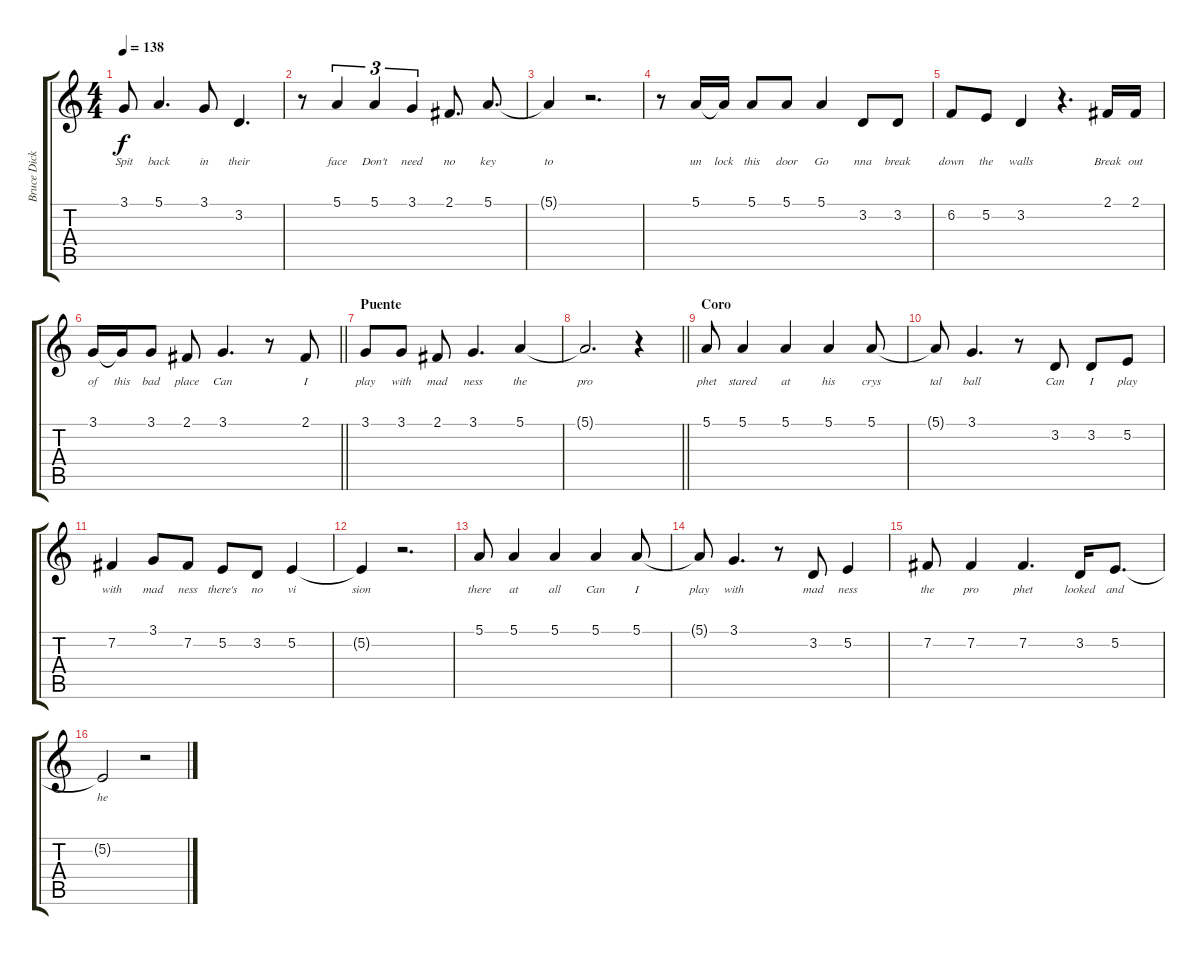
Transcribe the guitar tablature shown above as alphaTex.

\track ("Bruce Dickinson" "Bruce Dick") {instrument lead2sawtooth}
\staff {score tabs}
\tuning (E4 B3 G3 D3 A2 E2) {hide}
\ts (4 4)
\tempo 138
\clef g2
\ks c
3.1.8{lyrics (0 "Spit") lyrics (1 "") lyrics (2 "") lyrics (3 "") lyrics (4 "") dy f} 5.1.4{d lyrics (0 "back") lyrics (1 "") lyrics (2 "") lyrics (3 "") lyrics (4 "")} 3.1.8{lyrics (0 "in") lyrics (1 "") lyrics (2 "") lyrics (3 "") lyrics (4 "")} 3.2.4{d lyrics (0 "their") lyrics (1 "") lyrics (2 "") lyrics (3 "") lyrics (4 "")} |
r.8 5.1.4{tu (3 2) lyrics (0 "face") lyrics (1 "") lyrics (2 "") lyrics (3 "") lyrics (4 "")} 5.1.4{tu (3 2) lyrics (0 "Don't") lyrics (1 "") lyrics (2 "") lyrics (3 "") lyrics (4 "")} 3.1.4{tu (3 2) lyrics (0 "need") lyrics (1 "") lyrics (2 "") lyrics (3 "") lyrics (4 "")} 2.1.8{d lyrics (0 "no") lyrics (1 "") lyrics (2 "") lyrics (3 "") lyrics (4 "")} 5.1.8{d lyrics (0 "key") lyrics (1 "") lyrics (2 "") lyrics (3 "") lyrics (4 "")} |
5.1{t}.4{lyrics (0 "to") lyrics (1 "") lyrics (2 "") lyrics (3 "") lyrics (4 "")} r.2{d} |
r.8 5.1.16{lyrics (0 "un") lyrics (1 "") lyrics (2 "") lyrics (3 "") lyrics (4 "")} 5.1{t}.16{lyrics (0 "lock") lyrics (1 "") lyrics (2 "") lyrics (3 "") lyrics (4 "")} 5.1.8{lyrics (0 "this") lyrics (1 "") lyrics (2 "") lyrics (3 "") lyrics (4 "")} 5.1.8{lyrics (0 "door") lyrics (1 "") lyrics (2 "") lyrics (3 "") lyrics (4 "")} 5.1.4{lyrics (0 "Go") lyrics (1 "") lyrics (2 "") lyrics (3 "") lyrics (4 "")} 3.2.8{lyrics (0 "nna") lyrics (1 "") lyrics (2 "") lyrics (3 "") lyrics (4 "")} 3.2.8{lyrics (0 "break") lyrics (1 "") lyrics (2 "") lyrics (3 "") lyrics (4 "")} |
6.2.8{lyrics (0 "down") lyrics (1 "") lyrics (2 "") lyrics (3 "") lyrics (4 "")} 5.2.8{lyrics (0 "the") lyrics (1 "") lyrics (2 "") lyrics (3 "") lyrics (4 "")} 3.2.4{lyrics (0 "walls") lyrics (1 "") lyrics (2 "") lyrics (3 "") lyrics (4 "")} r.4{d} 2.1.16{lyrics (0 "Break") lyrics (1 "") lyrics (2 "") lyrics (3 "") lyrics (4 "")} 2.1.16{lyrics (0 "out") lyrics (1 "") lyrics (2 "") lyrics (3 "") lyrics (4 "")} |
\barLineRight lightlight
3.1.16{lyrics (0 "of") lyrics (1 "") lyrics (2 "") lyrics (3 "") lyrics (4 "")} 3.1{t}.16{lyrics (0 "this") lyrics (1 "") lyrics (2 "") lyrics (3 "") lyrics (4 "")} 3.1.8{lyrics (0 "bad") lyrics (1 "") lyrics (2 "") lyrics (3 "") lyrics (4 "")} 2.1.8{lyrics (0 "place") lyrics (1 "") lyrics (2 "") lyrics (3 "") lyrics (4 "")} 3.1.4{d lyrics (0 "Can") lyrics (1 "") lyrics (2 "") lyrics (3 "") lyrics (4 "")} r.8 2.1.8{lyrics (0 "I") lyrics (1 "") lyrics (2 "") lyrics (3 "") lyrics (4 "")} |
\section ("" "Puente")
3.1.8{lyrics (0 "play") lyrics (1 "") lyrics (2 "") lyrics (3 "") lyrics (4 "")} 3.1.8{lyrics (0 "with") lyrics (1 "") lyrics (2 "") lyrics (3 "") lyrics (4 "")} 2.1.8{lyrics (0 "mad") lyrics (1 "") lyrics (2 "") lyrics (3 "") lyrics (4 "")} 3.1.4{d lyrics (0 "ness") lyrics (1 "") lyrics (2 "") lyrics (3 "") lyrics (4 "")} 5.1.4{lyrics (0 "the") lyrics (1 "") lyrics (2 "") lyrics (3 "") lyrics (4 "")} |
\barLineRight lightlight
5.1{t}.2{d lyrics (0 "pro") lyrics (1 "") lyrics (2 "") lyrics (3 "") lyrics (4 "")} r.4 |
\section ("" "Coro")
5.1.8{lyrics (0 "phet") lyrics (1 "") lyrics (2 "") lyrics (3 "") lyrics (4 "")} 5.1.4{lyrics (0 "stared") lyrics (1 "") lyrics (2 "") lyrics (3 "") lyrics (4 "")} 5.1.4{lyrics (0 "at") lyrics (1 "") lyrics (2 "") lyrics (3 "") lyrics (4 "")} 5.1.4{lyrics (0 "his") lyrics (1 "") lyrics (2 "") lyrics (3 "") lyrics (4 "")} 5.1.8{lyrics (0 "crys") lyrics (1 "") lyrics (2 "") lyrics (3 "") lyrics (4 "")} |
5.1{t}.8{lyrics (0 "tal") lyrics (1 "") lyrics (2 "") lyrics (3 "") lyrics (4 "")} 3.1.4{d lyrics (0 "ball") lyrics (1 "") lyrics (2 "") lyrics (3 "") lyrics (4 "")} r.8 3.2.8{lyrics (0 "Can") lyrics (1 "") lyrics (2 "") lyrics (3 "") lyrics (4 "")} 3.2.8{lyrics (0 "I") lyrics (1 "") lyrics (2 "") lyrics (3 "") lyrics (4 "")} 5.2.8{lyrics (0 "play") lyrics (1 "") lyrics (2 "") lyrics (3 "") lyrics (4 "")} |
7.2.4{lyrics (0 "with") lyrics (1 "") lyrics (2 "") lyrics (3 "") lyrics (4 "")} 3.1.8{lyrics (0 "mad") lyrics (1 "") lyrics (2 "") lyrics (3 "") lyrics (4 "")} 7.2.8{lyrics (0 "ness") lyrics (1 "") lyrics (2 "") lyrics (3 "") lyrics (4 "")} 5.2.8{lyrics (0 "there's") lyrics (1 "") lyrics (2 "") lyrics (3 "") lyrics (4 "")} 3.2.8{lyrics (0 "no") lyrics (1 "") lyrics (2 "") lyrics (3 "") lyrics (4 "")} 5.2.4{lyrics (0 "vi") lyrics (1 "") lyrics (2 "") lyrics (3 "") lyrics (4 "")} |
5.2{t}.4{lyrics (0 "sion") lyrics (1 "") lyrics (2 "") lyrics (3 "") lyrics (4 "")} r.2{d} |
5.1.8{lyrics (0 "there") lyrics (1 "") lyrics (2 "") lyrics (3 "") lyrics (4 "")} 5.1.4{lyrics (0 "at") lyrics (1 "") lyrics (2 "") lyrics (3 "") lyrics (4 "")} 5.1.4{lyrics (0 "all") lyrics (1 "") lyrics (2 "") lyrics (3 "") lyrics (4 "")} 5.1.4{lyrics (0 "Can") lyrics (1 "") lyrics (2 "") lyrics (3 "") lyrics (4 "")} 5.1.8{lyrics (0 "I") lyrics (1 "") lyrics (2 "") lyrics (3 "") lyrics (4 "")} |
5.1{t}.8{lyrics (0 "play") lyrics (1 "") lyrics (2 "") lyrics (3 "") lyrics (4 "")} 3.1.4{d lyrics (0 "with") lyrics (1 "") lyrics (2 "") lyrics (3 "") lyrics (4 "")} r.8 3.2.8{lyrics (0 "mad") lyrics (1 "") lyrics (2 "") lyrics (3 "") lyrics (4 "")} 5.2.4{lyrics (0 "ness") lyrics (1 "") lyrics (2 "") lyrics (3 "") lyrics (4 "")} |
7.2.8{lyrics (0 "the") lyrics (1 "") lyrics (2 "") lyrics (3 "") lyrics (4 "")} 7.2.4{lyrics (0 "pro") lyrics (1 "") lyrics (2 "") lyrics (3 "") lyrics (4 "")} 7.2.4{d lyrics (0 "phet") lyrics (1 "") lyrics (2 "") lyrics (3 "") lyrics (4 "")} 3.2.16{lyrics (0 "looked") lyrics (1 "") lyrics (2 "") lyrics (3 "") lyrics (4 "")} 5.2.8{d lyrics (0 "and") lyrics (1 "") lyrics (2 "") lyrics (3 "") lyrics (4 "")} |
5.2{t}.2{lyrics (0 "he") lyrics (1 "") lyrics (2 "") lyrics (3 "") lyrics (4 "")} r.2
